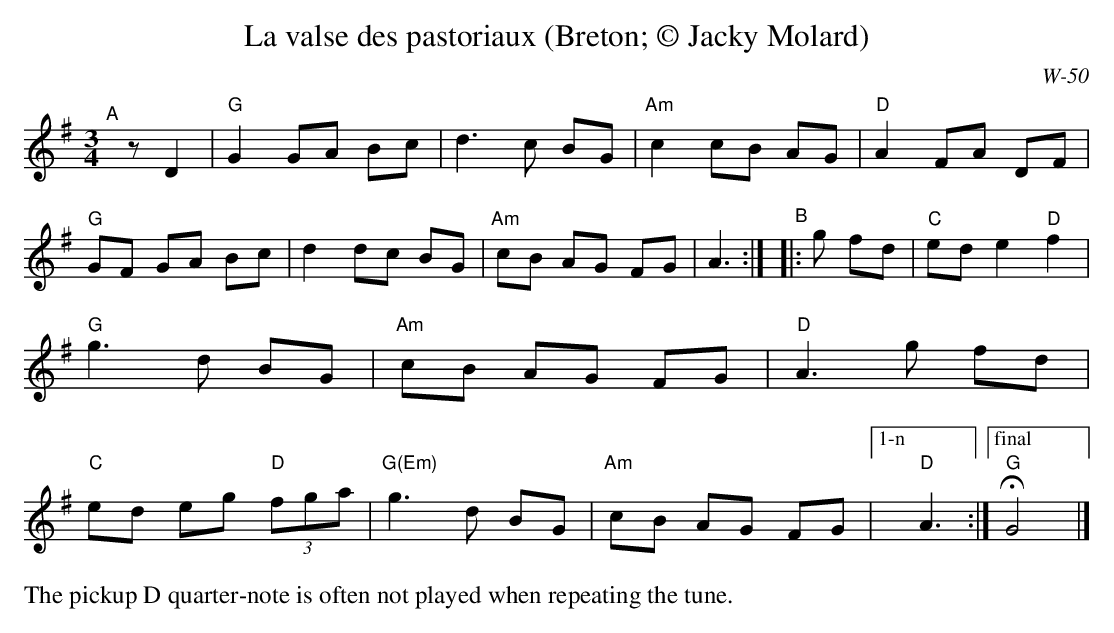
X:1
T:La valse des pastoriaux (Breton; \251 Jacky Molard)
C:W-50
M:3/4
L:1/8                        % length of shortest note
K:G
"^A"[|] zD2 |\
"G"G2 GA Bc | d3  c BG | "Am"c2 cB AG | "D"A2 FA DF |
"G"GF GA Bc | d2 dc BG | "Am"cB AG FG | A3 :|
"^B"|: g fd |\
"C"ed e2"D"f2 | "G"g3 d BG | "Am"cB AG FG | "D"A3 g fd |
"C"ed eg "D"(3fga | "G(Em)"g3 d BG | "Am"cB AG FG |["1-n" "D"A3 :|["final" "G"HG4 |]
